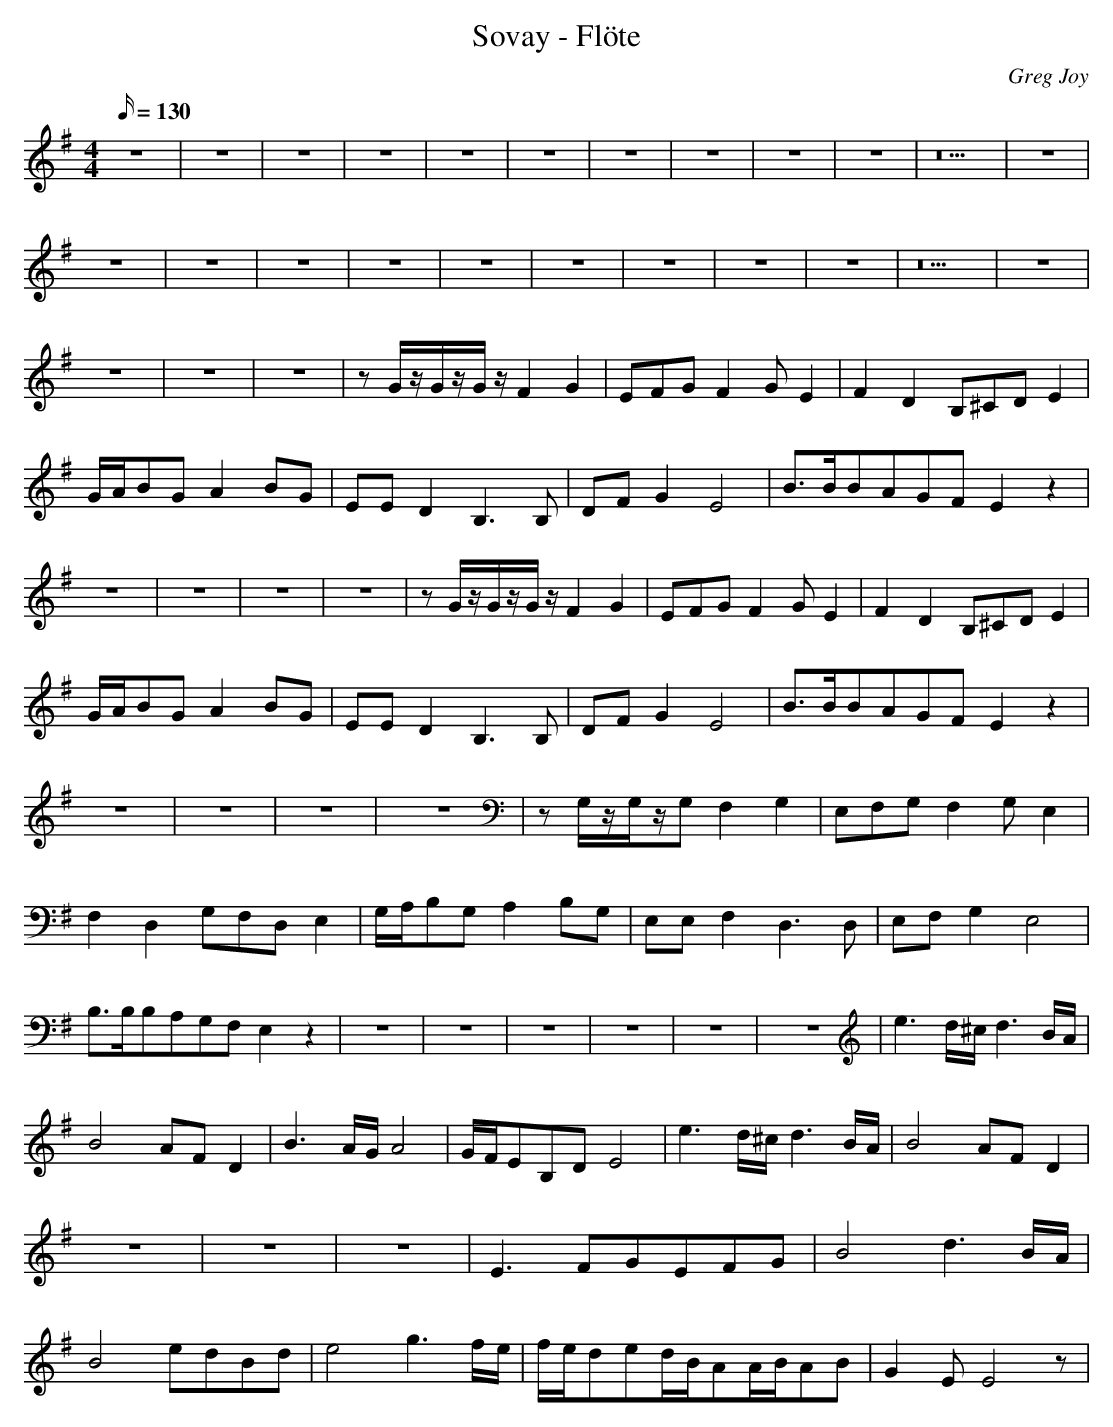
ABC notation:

X:1
T:Sovay - Flöte
C:Greg Joy
M:4/4
L:1/16
Q:130
K:G
z16|z16|z16|z16|z16|z16|z16|z16|z16|z16|z20|z16|z16|z16|z16|z16|z16|z16|z16|z16|z16|z20|z16|z16|z16|z16|z2GzGzGzF4G4|E2F2G2F4G2E4|F4D4B,2^C2D2E4|GAB2G2A4B2G2|E2E2D4B,6B,2|D2F2G4E8|B3BB2A2G2F2E4z4|z16|z16|z16|z16|z2GzGzGzF4G4|E2F2G2F4G2E4|F4D4B,2^C2D2E4|GAB2G2A4B2G2|E2E2D4B,6B,2|D2F2G4E8|B3BB2A2G2F2E4z4|z16|z16|z16|z16|z2G,zG,zG,2F,4G,4|E,2F,2G,2F,4G,2E,4|F,4D,4G,2F,2D,2E,4|G,A,B,2G,2A,4B,2G,2|E,2E,2F,4D,6D,2|E,2F,2G,4E,8|B,3B,B,2A,2G,2F,2E,4z4|z16|z16|z16|z16|z16|z16|e6d^cd6BA|B8A2F2D4|B6AGA8|GFE2B,2D2E8|e6d^cd6BA|B8A2F2D4|z16|z16|z16|E6F2G2E2F2G2|B8d6BA|B8e2d2B2d2|e8g6fe|fed2e2dBA2ABA2B2|G4E2E8z2|
